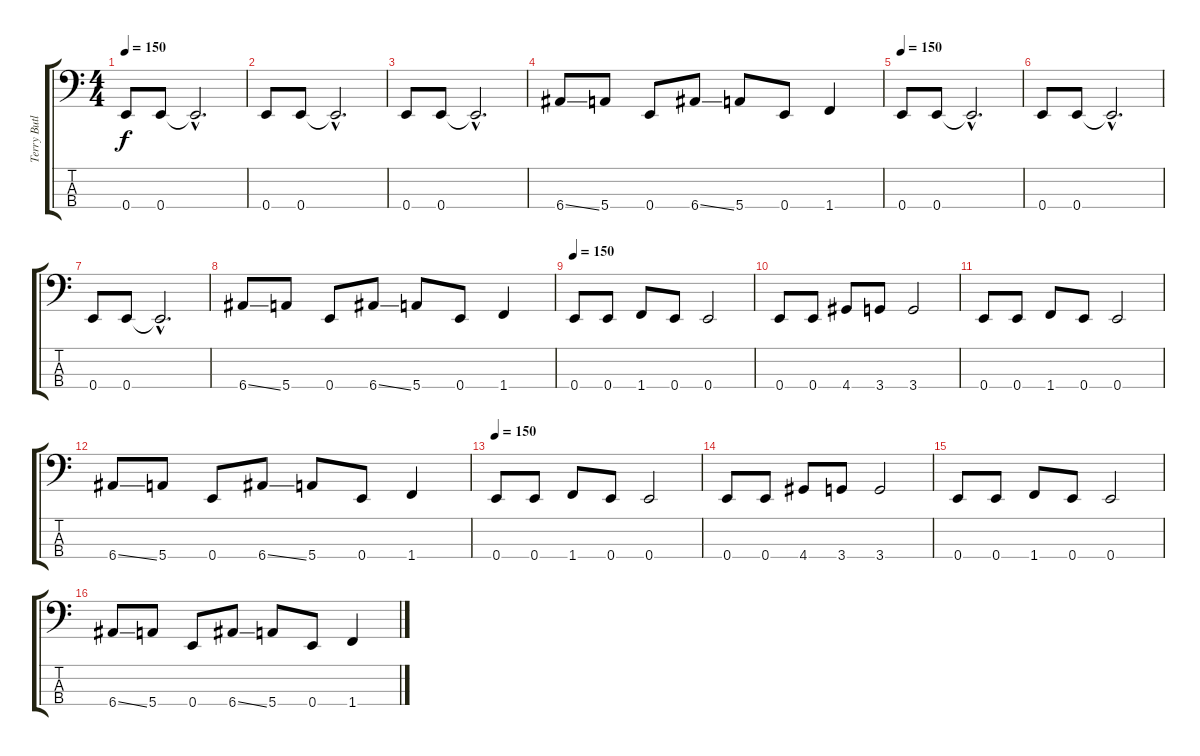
\track ("Terry Butler" "Terry Butl") {instrument slapbass2}
\staff {score tabs}
\tuning (G2 D2 A1 E1) {hide}
\ts (4 4)
\tempo 150
\clef f4
\ks c
0.4.8{dy f} 0.4.8 0.4{hac t}.2{d} |
0.4.8 0.4.8 0.4{hac t}.2{d} |
0.4.8 0.4.8 0.4{hac t}.2{d} |
6.4{ss}.8 5.4.8 0.4.8 6.4{ss}.8 5.4.8 0.4.8 1.4.4 |
\tempo 150
0.4.8 0.4.8 0.4{hac t}.2{d} |
0.4.8 0.4.8 0.4{hac t}.2{d} |
0.4.8 0.4.8 0.4{hac t}.2{d} |
6.4{ss}.8 5.4.8 0.4.8 6.4{ss}.8 5.4.8 0.4.8 1.4.4 |
\tempo 150
0.4.8 0.4.8 1.4.8 0.4.8 0.4.2 |
0.4.8 0.4.8 4.4.8 3.4.8 3.4.2 |
0.4.8 0.4.8 1.4.8 0.4.8 0.4.2 |
6.4{ss}.8 5.4.8 0.4.8 6.4{ss}.8 5.4.8 0.4.8 1.4.4 |
\tempo 150
0.4.8 0.4.8 1.4.8 0.4.8 0.4.2 |
0.4.8 0.4.8 4.4.8 3.4.8 3.4.2 |
0.4.8 0.4.8 1.4.8 0.4.8 0.4.2 |
6.4{ss}.8 5.4.8 0.4.8 6.4{ss}.8 5.4.8 0.4.8 1.4.4
